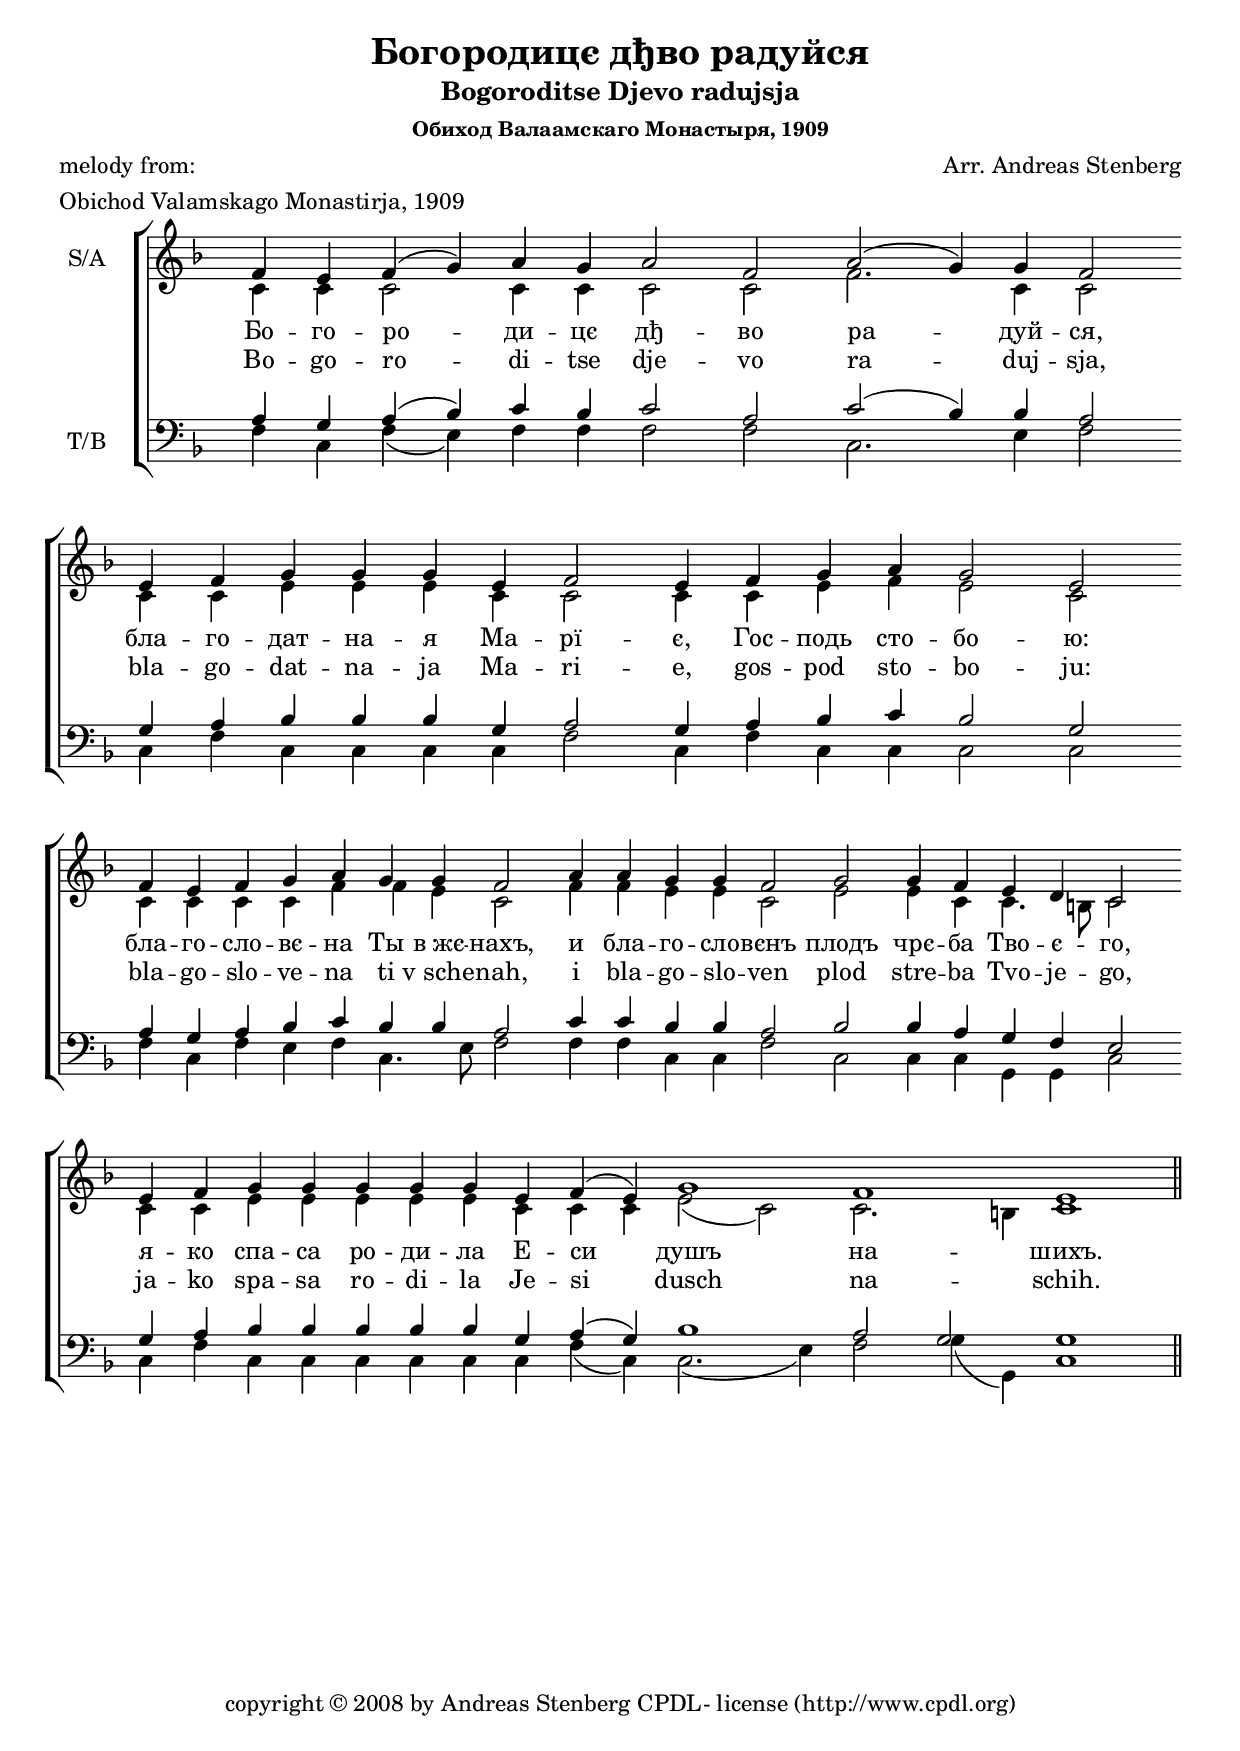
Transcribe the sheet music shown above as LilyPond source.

 \version "2.10.33"
 \header {
	title = "Богородицє дђво радуйся"
	subtitle = "Bogoroditse Djevo radujsja"
	subsubtitle = "Обиход Валаамскаго Монастыря, 1909"
	composer = "Arr. Andreas Stenberg"
	poet = "melody from: "
	meter ="Obichod Valamskago Monastirja, 1909"
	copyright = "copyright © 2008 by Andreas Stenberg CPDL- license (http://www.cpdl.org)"
}


verseI= \lyricmode {
	
	Бо -- го -- ро -- ди -- цє дђ -- во ра -- дуй -- ся,
бла -- го -- дат -- на -- я Ма -- рї -- є, Гос -- подь сто -- бо -- ю:
бла -- го -- сло -- вє -- на Ты в_жє -- нахъ,
и бла -- го -- сло -- вєнъ плодъ чрє -- ба Тво -- є -- го,
я -- ко спа -- са ро -- ди -- ла Е -- си душъ на -- шихъ.

}
 
verseII= \lyricmode {
	Bo -- go -- ro -- di -- tse dje -- vo ra -- duj -- sja,
	bla -- go -- dat -- na -- ja Ma -- ri -- e, gos -- pod sto -- bo -- ju:
	bla -- go -- slo -- ve -- na ti v_sche -- nah,
	i bla -- go -- slo -- ven plod stre -- ba Tvo -- je -- go,
	ja -- ko spa -- sa ro -- di -- la Je -- si dusch na -- schih.

}
 
     global = {
        \key f \major
        \time 4/4
     }
     
     sopMusic = \transpose c f \relative c' {
	     
       \cadenzaOn
        c4 b c( d) e d e2 c e2( d4) d c2 \break  \bar ""
	b4 c d d d b c2 b4 c d e d2 b\bar ""
	c4 b c d e d d c2 e4 e d d c2 d d4 c b a g2\bar ""
	b4 c d d d d d b c( b) d1 c b\bar "||"
     }

     
     altoMusic = \relative c' {
       c4 c c2 c4 c c2 c f2. c4 c2
       c4 c e e e c c2 c4 c e f e2 c
       c4 c c c f f e c2
       f4 f e e c2 e e4 c c4. b8 c2
       c4 c e e e e e c c c e2( c) c2. b!4 c1
     }

     tenorMusic = \relative c' {
       a4 g a( bes) c bes c2 a c2( bes4) bes a2
       g4 a bes bes bes g a2 g4 a bes c bes2 g
       a4 g a bes c bes bes a2 c4 c bes bes a2 bes bes4 a g f e2
       g4 a bes bes bes bes bes g a( g) bes1 a2 g g1
       
     }

     
     bassMusic = \relative c {
       f4 c f( e) f4 f f2 f c2. e4 f2
       c4 f c c c c f2 c4 f4 c c c2 c
       f4 c f e f c4. e8 f2
       f4 f c c f2 c c4 c g g c2
       c4 f c c c c c c f( c) c2.( e4) f2 g4( g,) c1
     }

     
staffSATBMixedChoir = \new ChoirStaff  {
	
	<<
	\new Staff \with {
       \override TimeSignature #'transparent = ##t                          
       \remove Bar_number_engraver 
       
                            
	     }{
		\time 4/4
		\key f \major
		\set Staff.instrumentName="S/A"
		\set Staff.midiInstrument="choir aahs"

		\clef treble
		<<
		\context Voice = "melodySAT" \relative c' { \voiceOne
			\cadenzaOn
			\sopMusic
		}
		\context Voice = "Alto" \relative c' { \voiceTwo
			\altoMusic
		}
		>>
	}
	\context Lyrics = "lmelodySATLI" { s1 }
	
	\context Lyrics = "lmelodySATLII" { s1 }
	

	\new Staff \with {
       \override TimeSignature #'transparent = ##t                          
       \remove Bar_number_engraver 
                            
	     }{
		\set Staff.instrumentName="T/B"
		\set Staff.midiInstrument="choir aahs"
		\key f \major
		\clef bass
		<<
		\context Voice = "Tenor" \relative c' { \voiceOne
			\tenorMusic
		}
		\context Voice = "Bass" \relative c { \voiceTwo
			\bassMusic
		}
		>>		
		}
	>>
}




\score {
	<<
		\staffSATBMixedChoir
		\context Lyrics = "lmelodySATLI" \lyricmode  { \lyricsto "melodySAT" \verseI }
		
		\context Lyrics = "lmelodySATLII" \lyricmode  { \lyricsto "melodySAT" \verseII }
		
	>>
	


	\layout  {
	}
}

\score {
	<<
	\new Staff = "soprano" {
		\set Staff.midiInstrument="choir aahs" 
		\relative c' { \sopMusic }
	}
	\new Staff = "alto" { 
		\set Staff.midiInstrument="choir aahs" 
		\relative c' { \altoMusic }
	}
	\new Staff = "tenor" {
		\set Staff.midiInstrument="choir aahs" 
		\relative c'{ \tenorMusic }
	}
	\new Staff = "basso" {
		\set Staff.midiInstrument="choir aahs" 
		\relative c { \bassMusic }
	}
	>>
	\midi {
	\context {
		\Score
		tempoWholesPerMinute = #(ly:make-moment 72 2)
       }
	}
}
\paper {
	ragged-bottom =##t
	ragged-last-bottom =##t
	   myStaffSize = #20

%  #(define fonts
%    (make-pango-font-tree "ChurchSlavTrans"
%                          "Nimbus Sans"
%                          "Luxi Mono"
%                           (/ myStaffSize 20)))
}
